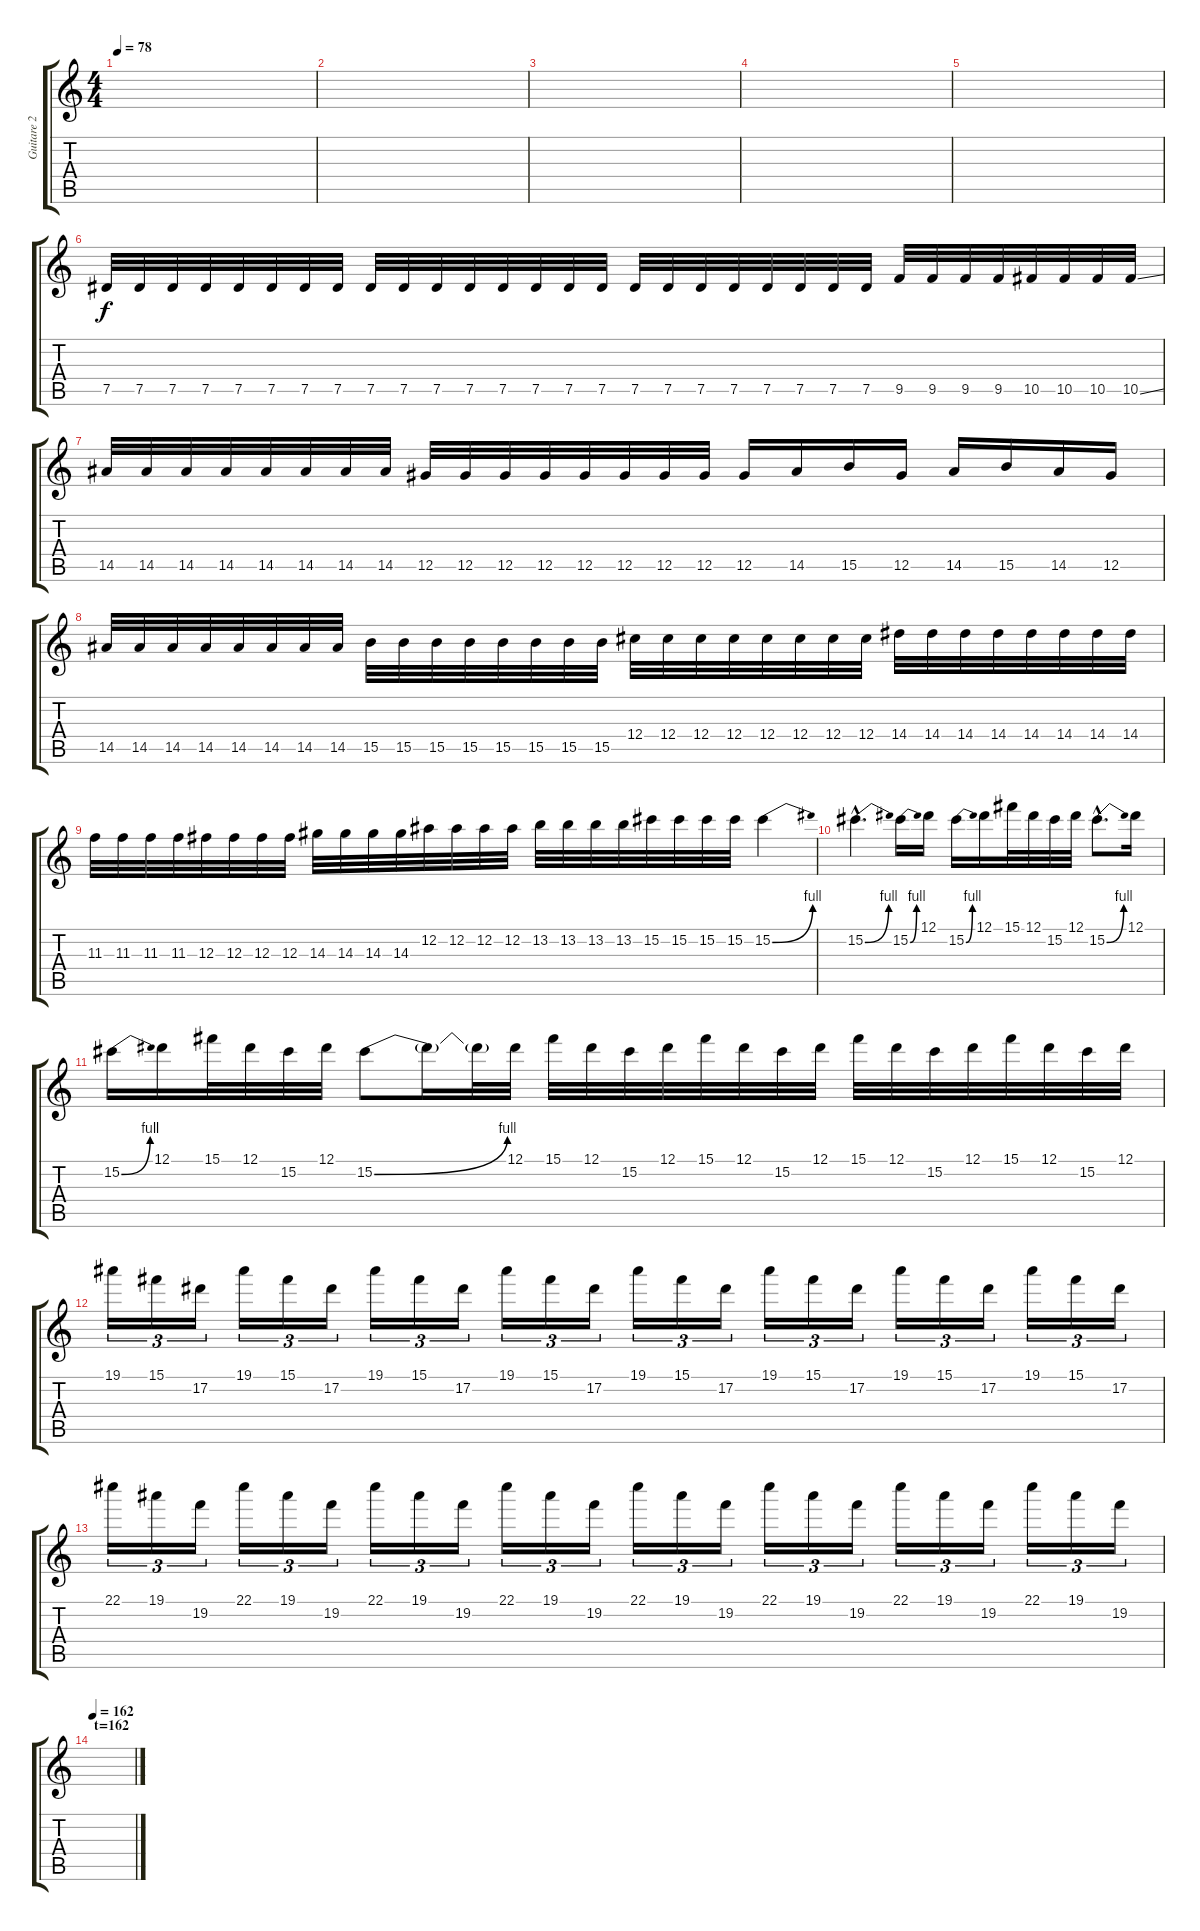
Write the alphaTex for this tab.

\track ("Guitare 2" "Guitare 2") {instrument overdrivenguitar}
\staff {score tabs}
\tuning (Eb4 Bb3 Gb3 Db3 Ab2 Eb2) {hide}
\ts (4 4)
\tempo 78
\clef g2
\ks c
|
|
|
|
|
7.5.32{dy f} 7.5.32 7.5.32 7.5.32 7.5.32 7.5.32 7.5.32 7.5.32 7.5.32 7.5.32 7.5.32 7.5.32 7.5.32 7.5.32 7.5.32 7.5.32 7.5.32 7.5.32 7.5.32 7.5.32 7.5.32 7.5.32 7.5.32 7.5.32 9.5.32 9.5.32 9.5.32 9.5.32 10.5.32 10.5.32 10.5.32 10.5{ss}.32 |
14.5.32 14.5.32 14.5.32 14.5.32 14.5.32 14.5.32 14.5.32 14.5.32 12.5.32 12.5.32 12.5.32 12.5.32 12.5.32 12.5.32 12.5.32 12.5.32 12.5.16 14.5.16 15.5.16 12.5.16 14.5.16 15.5.16 14.5.16 12.5.16 |
14.5.32 14.5.32 14.5.32 14.5.32 14.5.32 14.5.32 14.5.32 14.5.32 15.5.32 15.5.32 15.5.32 15.5.32 15.5.32 15.5.32 15.5.32 15.5.32 12.4.32 12.4.32 12.4.32 12.4.32 12.4.32 12.4.32 12.4.32 12.4.32 14.4.32 14.4.32 14.4.32 14.4.32 14.4.32 14.4.32 14.4.32 14.4.32 |
11.3.32 11.3.32 11.3.32 11.3.32 12.3.32 12.3.32 12.3.32 12.3.32 14.3.32 14.3.32 14.3.32 14.3.32 12.2.32 12.2.32 12.2.32 12.2.32 13.2.32 13.2.32 13.2.32 13.2.32 15.2.32 15.2.32 15.2.32 15.2.32 15.2{be (bend 0 0 60 4)}.4 |
15.2{be (bend 0 0 60 4) hac}.4{d} 15.2{be (bend 0 0 60 4)}.16 12.1.16 15.2{be (bend 0 0 60 4)}.16 12.1.16 15.1.32 12.1.32 15.2.32 12.1.32 15.2{be (bend 0 0 60 4) hac}.8{d} 12.1.16 |
15.2{be (bend 0 0 60 4)}.16 12.1.16 15.1.32 12.1.32 15.2.32 12.1.32 15.2{be (bend 0 0 60 4)}.8 15.2{t}.16 15.2{t}.32 12.1.32 15.1.32 12.1.32 15.2.32 12.1.32 15.1.32 12.1.32 15.2.32 12.1.32 15.1.32 12.1.32 15.2.32 12.1.32 15.1.32 12.1.32 15.2.32 12.1.32 |
19.1.16{tu (3 2)} 15.1.16{tu (3 2)} 17.2.16{tu (3 2)} 19.1.16{tu (3 2)} 15.1.16{tu (3 2)} 17.2.16{tu (3 2)} 19.1.16{tu (3 2)} 15.1.16{tu (3 2)} 17.2.16{tu (3 2)} 19.1.16{tu (3 2)} 15.1.16{tu (3 2)} 17.2.16{tu (3 2)} 19.1.16{tu (3 2)} 15.1.16{tu (3 2)} 17.2.16{tu (3 2)} 19.1.16{tu (3 2)} 15.1.16{tu (3 2)} 17.2.16{tu (3 2)} 19.1.16{tu (3 2)} 15.1.16{tu (3 2)} 17.2.16{tu (3 2)} 19.1.16{tu (3 2)} 15.1.16{tu (3 2)} 17.2.16{tu (3 2)} |
22.1.16{tu (3 2)} 19.1.16{tu (3 2)} 19.2.16{tu (3 2)} 22.1.16{tu (3 2)} 19.1.16{tu (3 2)} 19.2.16{tu (3 2)} 22.1.16{tu (3 2)} 19.1.16{tu (3 2)} 19.2.16{tu (3 2)} 22.1.16{tu (3 2)} 19.1.16{tu (3 2)} 19.2.16{tu (3 2)} 22.1.16{tu (3 2)} 19.1.16{tu (3 2)} 19.2.16{tu (3 2)} 22.1.16{tu (3 2)} 19.1.16{tu (3 2)} 19.2.16{tu (3 2)} 22.1.16{tu (3 2)} 19.1.16{tu (3 2)} 19.2.16{tu (3 2)} 22.1.16{tu (3 2)} 19.1.16{tu (3 2)} 19.2.16{tu (3 2)} |
\section ("" "t=162")
\tempo 162
